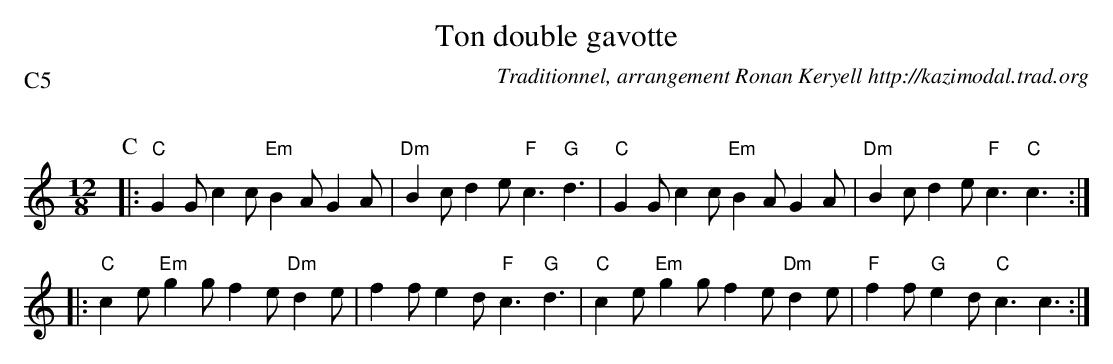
X:1
T:Ton double gavotte
C:Traditionnel, arrangement Ronan Keryell http://kazimodal.trad.org
Q:C3=156
P:C5
M:12/8
K:C
P:C
|: "C"G2 G c2 c "Em"B2 A G2 A | "Dm"B2 c d2 e "F"c3 "G"d3 |\
	 "C"G2 G c2 c "Em"B2 A G2 A | "Dm"B2 c d2 e "F"c3 "C"c3 :|
|: "C"c2 e "Em"g2 g f2 e "Dm"d2 e | f2 f e2 d "F"c3 "G"d3 |\
	"C"c2 e "Em"g2 g f2 e "Dm"d2 e | "F"f2 f "G"e2 d "C"c3 c3 :|
